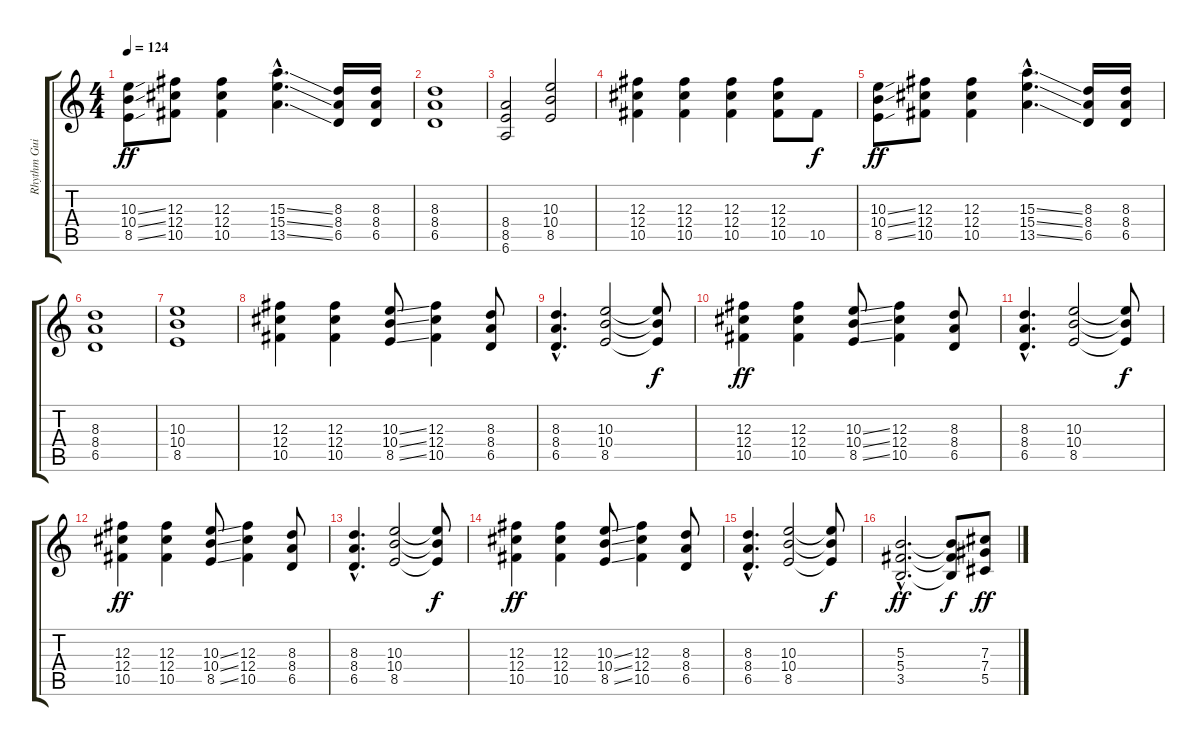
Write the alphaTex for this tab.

\track ("Rhythm Guitar" "Rhythm Gui") {instrument overdrivenguitar}
\staff {score tabs}
\tuning (Eb4 Bb3 Gb3 Db3 Ab2 Eb2) {hide}
\ts (4 4)
\tempo 124
\clef g2
\ks c
(10.3{ss} 10.4{ss} 8.5{ss}).8{dy ff} (12.3 12.4 10.5).8 (12.3 12.4 10.5).4 (15.3{ss hac} 15.4{ss hac} 13.5{ss hac}).4{d} (8.3 8.4 6.5).16 (8.3 8.4 6.5).16 |
(8.3 8.4 6.5).1 |
(8.4 8.5 6.6).2 (10.3 10.4 8.5).2 |
(12.3 12.4 10.5).4 (12.3 12.4 10.5).4 (12.3 12.4 10.5).4 (12.3 12.4 10.5).8 10.5.8{dy f} |
(10.3{ss} 10.4{ss} 8.5{ss}).8{dy ff} (12.3 12.4 10.5).8 (12.3 12.4 10.5).4 (15.3{ss hac} 15.4{ss hac} 13.5{ss hac}).4{d} (8.3 8.4 6.5).16 (8.3 8.4 6.5).16 |
(8.3 8.4 6.5).1 |
(10.3 10.4 8.5).1 |
(12.3 12.4 10.5).4 (12.3 12.4 10.5).4 (10.3{ss} 10.4{ss} 8.5{ss}).8 (12.3 12.4 10.5).4 (8.3 8.4 6.5).8 |
(8.3{hac} 8.4{hac} 6.5{hac}).4{d} (10.3 10.4 8.5).2 (10.3{t} 10.4{t} 8.5{t}).8{dy f} |
(12.3 12.4 10.5).4{dy ff} (12.3 12.4 10.5).4 (10.3{ss} 10.4{ss} 8.5{ss}).8 (12.3 12.4 10.5).4 (8.3 8.4 6.5).8 |
(8.3{hac} 8.4{hac} 6.5{hac}).4{d} (10.3 10.4 8.5).2 (10.3{t} 10.4{t} 8.5{t}).8{dy f} |
(12.3 12.4 10.5).4{dy ff} (12.3 12.4 10.5).4 (10.3{ss} 10.4{ss} 8.5{ss}).8 (12.3 12.4 10.5).4 (8.3 8.4 6.5).8 |
(8.3{hac} 8.4{hac} 6.5{hac}).4{d} (10.3 10.4 8.5).2 (10.3{t} 10.4{t} 8.5{t}).8{dy f} |
(12.3 12.4 10.5).4{dy ff} (12.3 12.4 10.5).4 (10.3{ss} 10.4{ss} 8.5{ss}).8 (12.3 12.4 10.5).4 (8.3 8.4 6.5).8 |
(8.3{hac} 8.4{hac} 6.5{hac}).4{d} (10.3 10.4 8.5).2 (10.3{t} 10.4{t} 8.5{t}).8{dy f} |
(5.3{hac} 5.4{hac} 3.5{hac}).2{d dy ff} (5.3{t} 5.4{t} 3.5{t}).8{dy f} (7.3 7.4 5.5).8{dy ff}
